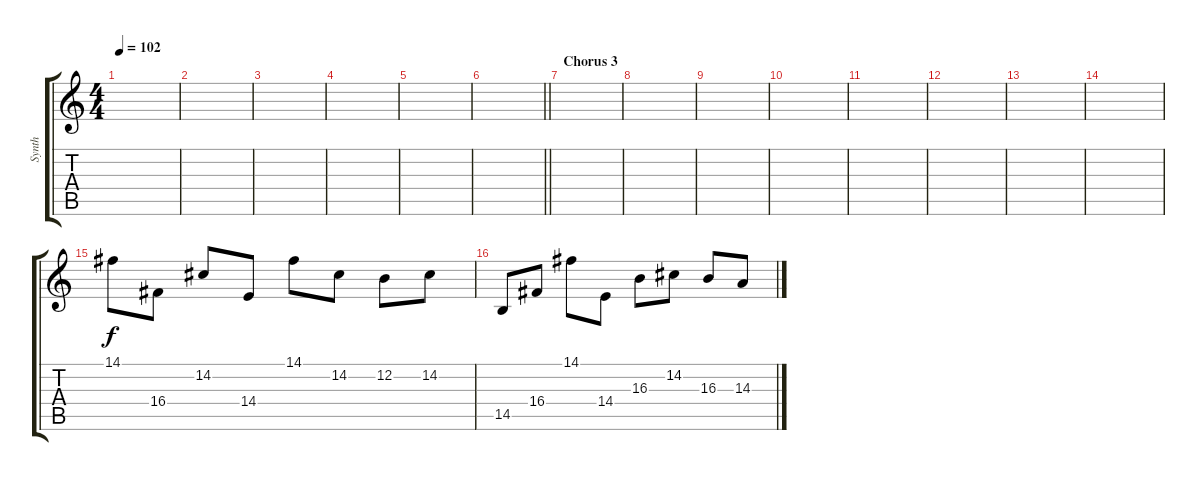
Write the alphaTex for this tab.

\track ("Synth" "Synth") {instrument lead2sawtooth}
\staff {score tabs}
\tuning (E4 B3 G3 D3 A2 E2) {hide}
\ts (4 4)
\tempo 102
\clef g2
\ks c
|
|
|
|
|
\barLineRight lightlight
|
\section ("" "Chorus 3")
|
|
|
|
|
|
|
|
14.1.8 16.4.8 14.2.8 14.4.8 14.1.8 14.2.8 12.2.8 14.2.8 |
14.5.8 16.4.8 14.1.8 14.4.8 16.3.8 14.2.8 16.3.8 14.3.8
